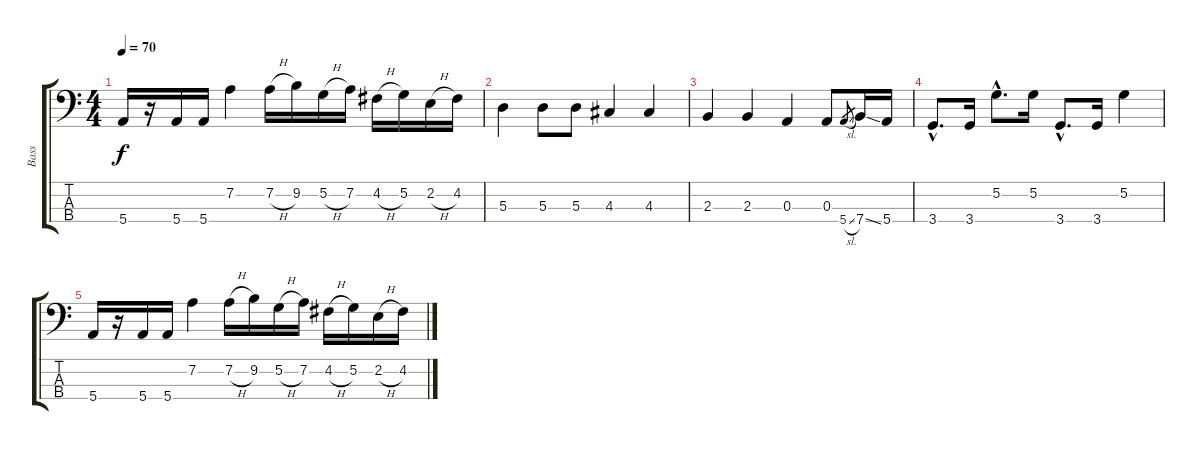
\track ("Bass" "Bass") {instrument slapbass1}
\staff {score tabs}
\tuning (G2 D2 A1 E1) {hide}
\ts (4 4)
\tempo 70
\clef f4
\ks c
5.4.16{dy f} r.16 5.4.16 5.4.16 7.2.4 7.2{h}.16 9.2.16 5.2{h}.16 7.2.16 4.2{h}.16 5.2.16 2.2{h}.16 4.2.16 |
5.3.4{volume 6} 5.3.8 5.3.8 4.3.4 4.3.4 |
2.3.4 2.3.4 0.3.4 0.3.8 5.4{sl}.8{gr} 7.4{ss}.16 5.4.16 |
3.4{hac}.8{d volume 0} 3.4.16 5.2{hac}.8{d} 5.2.16 3.4{hac}.8{d} 3.4.16 5.2.4 |
5.4.16 r.16 5.4.16 5.4.16 7.2.4 7.2{h}.16 9.2.16 5.2{h}.16 7.2.16 4.2{h}.16 5.2.16 2.2{h}.16 4.2.16
